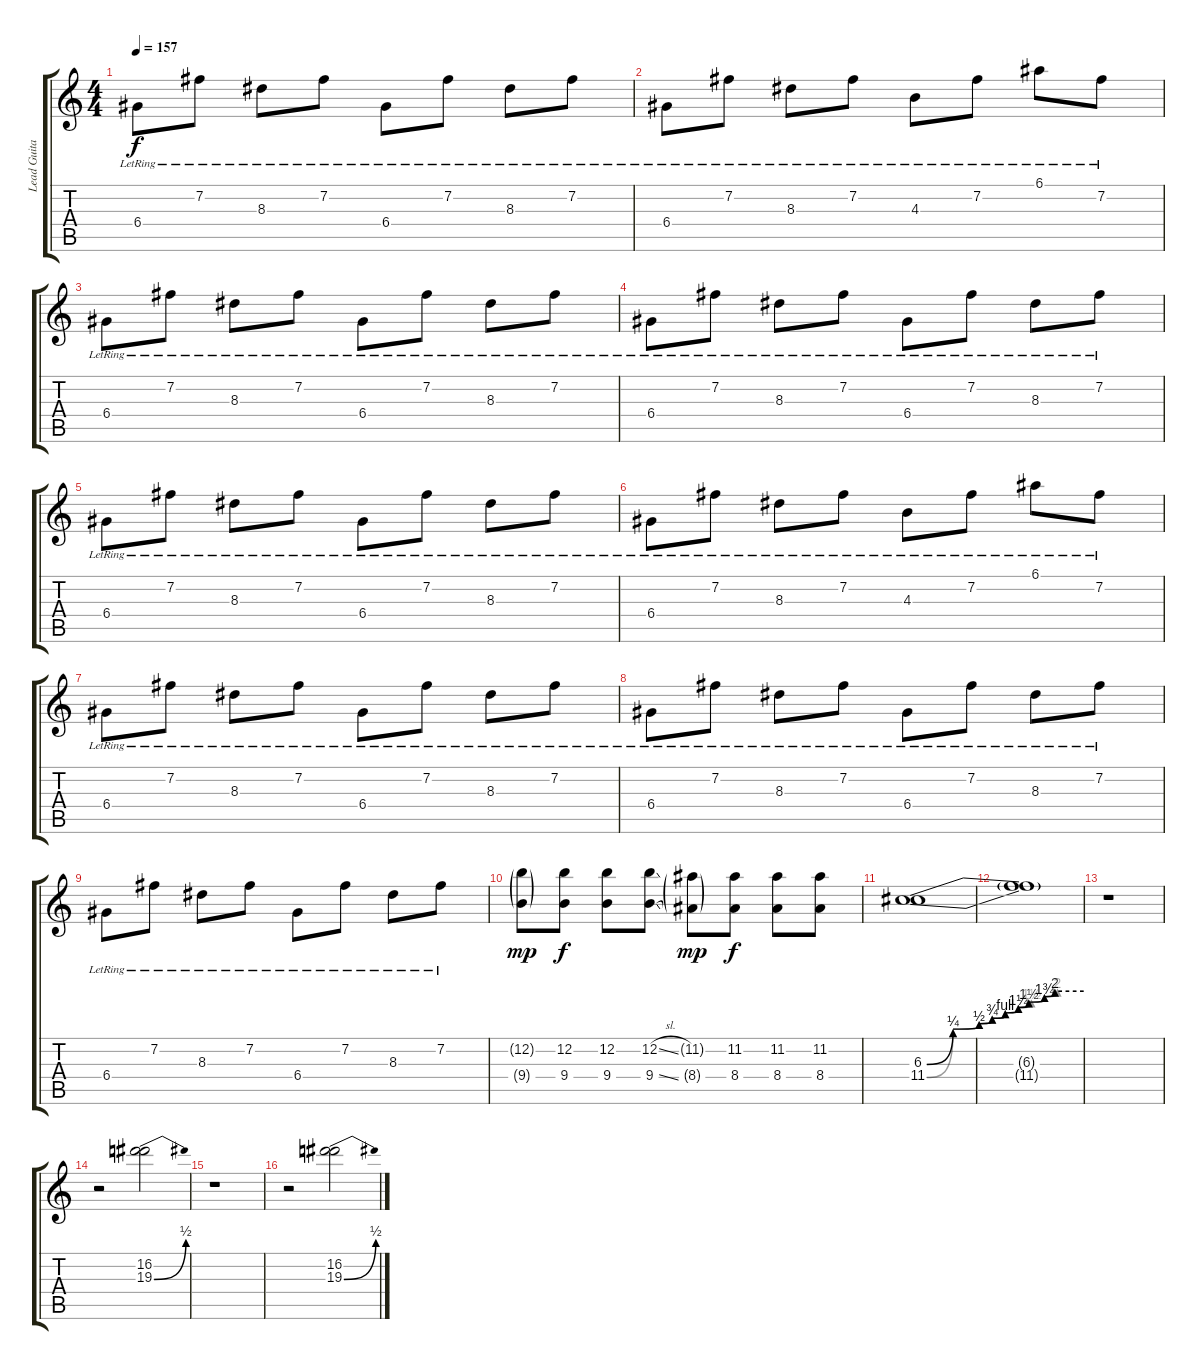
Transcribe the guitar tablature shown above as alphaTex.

\track ("Lead Guitar" "Lead Guita") {instrument electricguitarclean}
\staff {score tabs}
\tuning (E4 B3 G3 D3 A2 E2) {hide}
\ts (4 4)
\tempo 157
\clef g2
\ks c
6.4{lr}.8{dy f} 7.2{lr}.8 8.3{lr}.8 7.2{lr}.8 6.4{lr}.8 7.2{lr}.8 8.3{lr}.8 7.2{lr}.8 |
6.4{lr}.8 7.2{lr}.8 8.3{lr}.8 7.2{lr}.8 4.3{lr}.8 7.2{lr}.8 6.1{lr}.8 7.2{lr}.8 |
6.4{lr}.8 7.2{lr}.8 8.3{lr}.8 7.2{lr}.8 6.4{lr}.8 7.2{lr}.8 8.3{lr}.8 7.2{lr}.8 |
6.4{lr}.8 7.2{lr}.8 8.3{lr}.8 7.2{lr}.8 6.4{lr}.8 7.2{lr}.8 8.3{lr}.8 7.2{lr}.8 |
6.4{lr}.8 7.2{lr}.8 8.3{lr}.8 7.2{lr}.8 6.4{lr}.8 7.2{lr}.8 8.3{lr}.8 7.2{lr}.8 |
6.4{lr}.8 7.2{lr}.8 8.3{lr}.8 7.2{lr}.8 4.3{lr}.8 7.2{lr}.8 6.1{lr}.8 7.2{lr}.8 |
6.4{lr}.8 7.2{lr}.8 8.3{lr}.8 7.2{lr}.8 6.4{lr}.8 7.2{lr}.8 8.3{lr}.8 7.2{lr}.8 |
6.4{lr}.8 7.2{lr}.8 8.3{lr}.8 7.2{lr}.8 6.4{lr}.8 7.2{lr}.8 8.3{lr}.8 7.2{lr}.8 |
6.4{lr}.8 7.2{lr}.8 8.3{lr}.8 7.2{lr}.8 6.4{lr}.8 7.2{lr}.8 8.3{lr}.8 7.2{lr}.8 |
(12.2{g} 9.4{g}).8{dy mp} (12.2 9.4).8{dy f} (12.2 9.4).8 (12.2{sl} 9.4{sl}).8 (11.2{g} 8.4{g}).8{dy mp} (11.2 8.4).8{dy f} (11.2 8.4).8 (11.2 8.4).8 |
(6.3{be (custom 0 0 10 1 20 2 25 3 30 4 35 5 39 6 45 7 49 8 60 8)} 11.4{be (custom 0 0 10 1 20 2 25 3 30 4 35 5 40 6 45 7 50 8 60 8)}).1{instrument distortionguitar} |
(6.3{t} 11.4{t}).1 |
r.1 |
r.2 (16.2 19.3{be (bend 0 0 60 2)}).2 |
r.1 |
r.2 (16.2 19.3{be (bend 0 0 60 2)}).2
